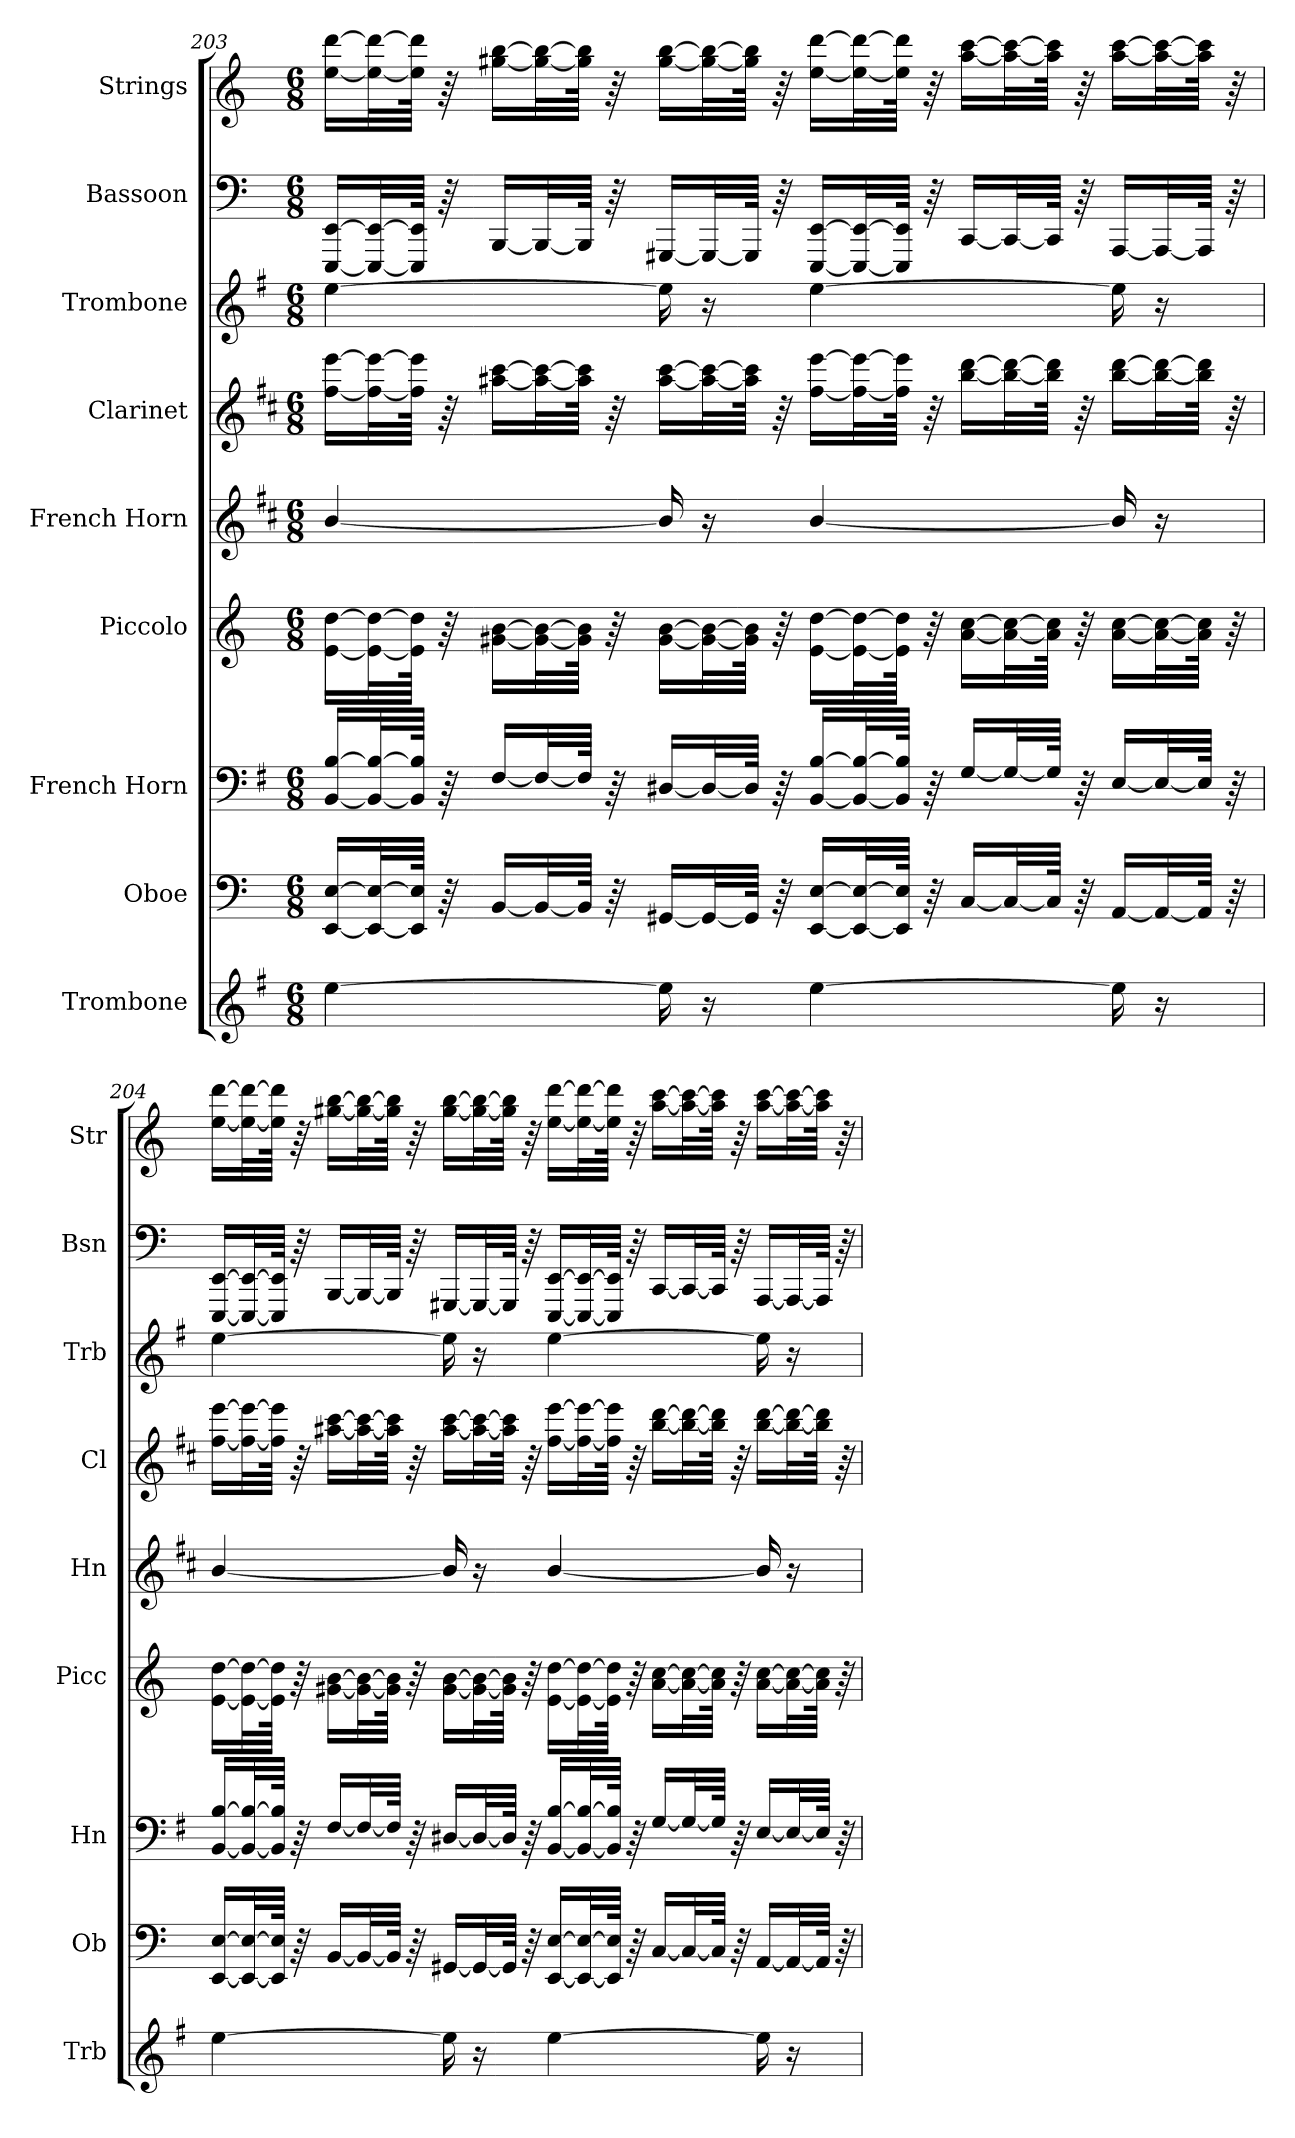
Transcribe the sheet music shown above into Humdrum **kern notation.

**kern	**kern	**kern	**kern	**kern	**kern	**kern	**kern	**kern
*part9	*part8	*part7	*part6	*part5	*part4	*part3	*part2	*part1
*staff9	*staff8	*staff7	*staff6	*staff5	*staff4	*staff3	*staff2	*staff1
*I"Trombone	*I"Oboe	*I"French Horn	*I"Piccolo	*I"French Horn	*I"Clarinet	*I"Trombone	*I"Bassoon	*I"Strings
*I'Trb	*I'Ob	*I'Hn	*I'Picc	*I'Hn	*I'Cl	*I'Trb	*I'Bsn	*I'Str
!!LO:PB:g=z
*clefG2	*clefF4	*clefF4	*clefG2	*clefG2	*clefG2	*clefG2	*clefF4	*clefG2
*	*	*ITrd4c7	*ITrd-7c-12	*ITrd4c7	*ITrd1c2	*	*	*
*k[f#]	*k[]	*k[]	*k[]	*k[f#]	*k[]	*k[f#]	*k[]	*k[]
*M6/8	*M6/8	*M6/8	*M6/8	*M6/8	*M6/8	*M6/8	*M6/8	*M6/8
=203	=203	=203	=203	=203	=203	=203	=203	=203
[4ee\	[16EE/ [16E/LL	[16EE/ [16E/LL	[16ee\ [16ddd\LL	[4e/	[16ee\ [16ddd\LL	[4ee\	[16EEE/ [16EE/LL	[16ee\ [16ddd\LL
.	32EE/_ 32E/_L	32EE/_ 32E/_L	32ee\_ 32ddd\_L	.	32ee\_ 32ddd\_L	.	32EEE/_ 32EE/_L	32ee\_ 32ddd\_L
.	64EE/] 64E/]JJJk	64EE/] 64E/]JJJk	64ee\] 64ddd\]JJJk	.	64ee\] 64ddd\]JJJk	.	64EEE/] 64EE/]JJJk	64ee\] 64ddd\]JJJk
.	64r	64r	64r	.	64r	.	64r	64r
.	[16BB/LL	[16BB/LL	[16gg#X\ [16bb\LL	.	[16gg#X\ [16bb\LL	.	[16BBB/LL	[16gg#X\ [16bb\LL
.	32BB/L_	32BB/L_	32gg#\_ 32bb\_L	.	32gg#\_ 32bb\_L	.	32BBB/L_	32gg#\_ 32bb\_L
.	64BB/JJJk]	64BB/JJJk]	64gg#\] 64bb\]JJJk	.	64gg#\] 64bb\]JJJk	.	64BBB/JJJk]	64gg#\] 64bb\]JJJk
.	64r	64r	64r	.	64r	.	64r	64r
16ee\]	[16GG#X/LL	[16GG#X/LL	[16gg#\ [16bb\LL	16e/]	[16gg#\ [16bb\LL	16ee\]	[16GGG#X/LL	[16gg#\ [16bb\LL
16r	32GG#/L_	32GG#/L_	32gg#\_ 32bb\_L	16r	32gg#\_ 32bb\_L	16r	32GGG#/L_	32gg#\_ 32bb\_L
.	64GG#/JJJk]	64GG#/JJJk]	64gg#\] 64bb\]JJJk	.	64gg#\] 64bb\]JJJk	.	64GGG#/JJJk]	64gg#\] 64bb\]JJJk
.	64r	64r	64r	.	64r	.	64r	64r
[4ee\	[16EE/ [16E/LL	[16EE/ [16E/LL	[16ee\ [16ddd\LL	[4e/	[16ee\ [16ddd\LL	[4ee\	[16EEE/ [16EE/LL	[16ee\ [16ddd\LL
.	32EE/_ 32E/_L	32EE/_ 32E/_L	32ee\_ 32ddd\_L	.	32ee\_ 32ddd\_L	.	32EEE/_ 32EE/_L	32ee\_ 32ddd\_L
.	64EE/] 64E/]JJJk	64EE/] 64E/]JJJk	64ee\] 64ddd\]JJJk	.	64ee\] 64ddd\]JJJk	.	64EEE/] 64EE/]JJJk	64ee\] 64ddd\]JJJk
.	64r	64r	64r	.	64r	.	64r	64r
.	[16C/LL	[16C/LL	[16aa\ [16ccc\LL	.	[16aa\ [16ccc\LL	.	[16CC/LL	[16aa\ [16ccc\LL
.	32C/L_	32C/L_	32aa\_ 32ccc\_L	.	32aa\_ 32ccc\_L	.	32CC/L_	32aa\_ 32ccc\_L
.	64C/JJJk]	64C/JJJk]	64aa\] 64ccc\]JJJk	.	64aa\] 64ccc\]JJJk	.	64CC/JJJk]	64aa\] 64ccc\]JJJk
.	64r	64r	64r	.	64r	.	64r	64r
16ee\]	[16AA/LL	[16AA/LL	[16aa\ [16ccc\LL	16e/]	[16aa\ [16ccc\LL	16ee\]	[16AAA/LL	[16aa\ [16ccc\LL
16r	32AA/L_	32AA/L_	32aa\_ 32ccc\_L	16r	32aa\_ 32ccc\_L	16r	32AAA/L_	32aa\_ 32ccc\_L
.	64AA/JJJk]	64AA/JJJk]	64aa\] 64ccc\]JJJk	.	64aa\] 64ccc\]JJJk	.	64AAA/JJJk]	64aa\] 64ccc\]JJJk
.	64r	64r	64r	.	64r	.	64r	64r
!!LO:PB:g=z
=204	=204	=204	=204	=204	=204	=204	=204	=204
[4ee\	[16EE/ [16E/LL	[16EE/ [16E/LL	[16ee\ [16ddd\LL	[4e/	[16ee\ [16ddd\LL	[4ee\	[16EEE/ [16EE/LL	[16ee\ [16ddd\LL
.	32EE/_ 32E/_L	32EE/_ 32E/_L	32ee\_ 32ddd\_L	.	32ee\_ 32ddd\_L	.	32EEE/_ 32EE/_L	32ee\_ 32ddd\_L
.	64EE/] 64E/]JJJk	64EE/] 64E/]JJJk	64ee\] 64ddd\]JJJk	.	64ee\] 64ddd\]JJJk	.	64EEE/] 64EE/]JJJk	64ee\] 64ddd\]JJJk
.	64r	64r	64r	.	64r	.	64r	64r
.	[16BB/LL	[16BB/LL	[16gg#X\ [16bb\LL	.	[16gg#X\ [16bb\LL	.	[16BBB/LL	[16gg#X\ [16bb\LL
.	32BB/L_	32BB/L_	32gg#\_ 32bb\_L	.	32gg#\_ 32bb\_L	.	32BBB/L_	32gg#\_ 32bb\_L
.	64BB/JJJk]	64BB/JJJk]	64gg#\] 64bb\]JJJk	.	64gg#\] 64bb\]JJJk	.	64BBB/JJJk]	64gg#\] 64bb\]JJJk
.	64r	64r	64r	.	64r	.	64r	64r
16ee\]	[16GG#X/LL	[16GG#X/LL	[16gg#\ [16bb\LL	16e/]	[16gg#\ [16bb\LL	16ee\]	[16GGG#X/LL	[16gg#\ [16bb\LL
16r	32GG#/L_	32GG#/L_	32gg#\_ 32bb\_L	16r	32gg#\_ 32bb\_L	16r	32GGG#/L_	32gg#\_ 32bb\_L
.	64GG#/JJJk]	64GG#/JJJk]	64gg#\] 64bb\]JJJk	.	64gg#\] 64bb\]JJJk	.	64GGG#/JJJk]	64gg#\] 64bb\]JJJk
.	64r	64r	64r	.	64r	.	64r	64r
[4ee\	[16EE/ [16E/LL	[16EE/ [16E/LL	[16ee\ [16ddd\LL	[4e/	[16ee\ [16ddd\LL	[4ee\	[16EEE/ [16EE/LL	[16ee\ [16ddd\LL
.	32EE/_ 32E/_L	32EE/_ 32E/_L	32ee\_ 32ddd\_L	.	32ee\_ 32ddd\_L	.	32EEE/_ 32EE/_L	32ee\_ 32ddd\_L
.	64EE/] 64E/]JJJk	64EE/] 64E/]JJJk	64ee\] 64ddd\]JJJk	.	64ee\] 64ddd\]JJJk	.	64EEE/] 64EE/]JJJk	64ee\] 64ddd\]JJJk
.	64r	64r	64r	.	64r	.	64r	64r
.	[16C/LL	[16C/LL	[16aa\ [16ccc\LL	.	[16aa\ [16ccc\LL	.	[16CC/LL	[16aa\ [16ccc\LL
.	32C/L_	32C/L_	32aa\_ 32ccc\_L	.	32aa\_ 32ccc\_L	.	32CC/L_	32aa\_ 32ccc\_L
.	64C/JJJk]	64C/JJJk]	64aa\] 64ccc\]JJJk	.	64aa\] 64ccc\]JJJk	.	64CC/JJJk]	64aa\] 64ccc\]JJJk
.	64r	64r	64r	.	64r	.	64r	64r
16ee\]	[16AA/LL	[16AA/LL	[16aa\ [16ccc\LL	16e/]	[16aa\ [16ccc\LL	16ee\]	[16AAA/LL	[16aa\ [16ccc\LL
16r	32AA/L_	32AA/L_	32aa\_ 32ccc\_L	16r	32aa\_ 32ccc\_L	16r	32AAA/L_	32aa\_ 32ccc\_L
.	64AA/JJJk]	64AA/JJJk]	64aa\] 64ccc\]JJJk	.	64aa\] 64ccc\]JJJk	.	64AAA/JJJk]	64aa\] 64ccc\]JJJk
.	64r	64r	64r	.	64r	.	64r	64r
=	=	=	=	=	=	=	=	=
*-	*-	*-	*-	*-	*-	*-	*-	*-
